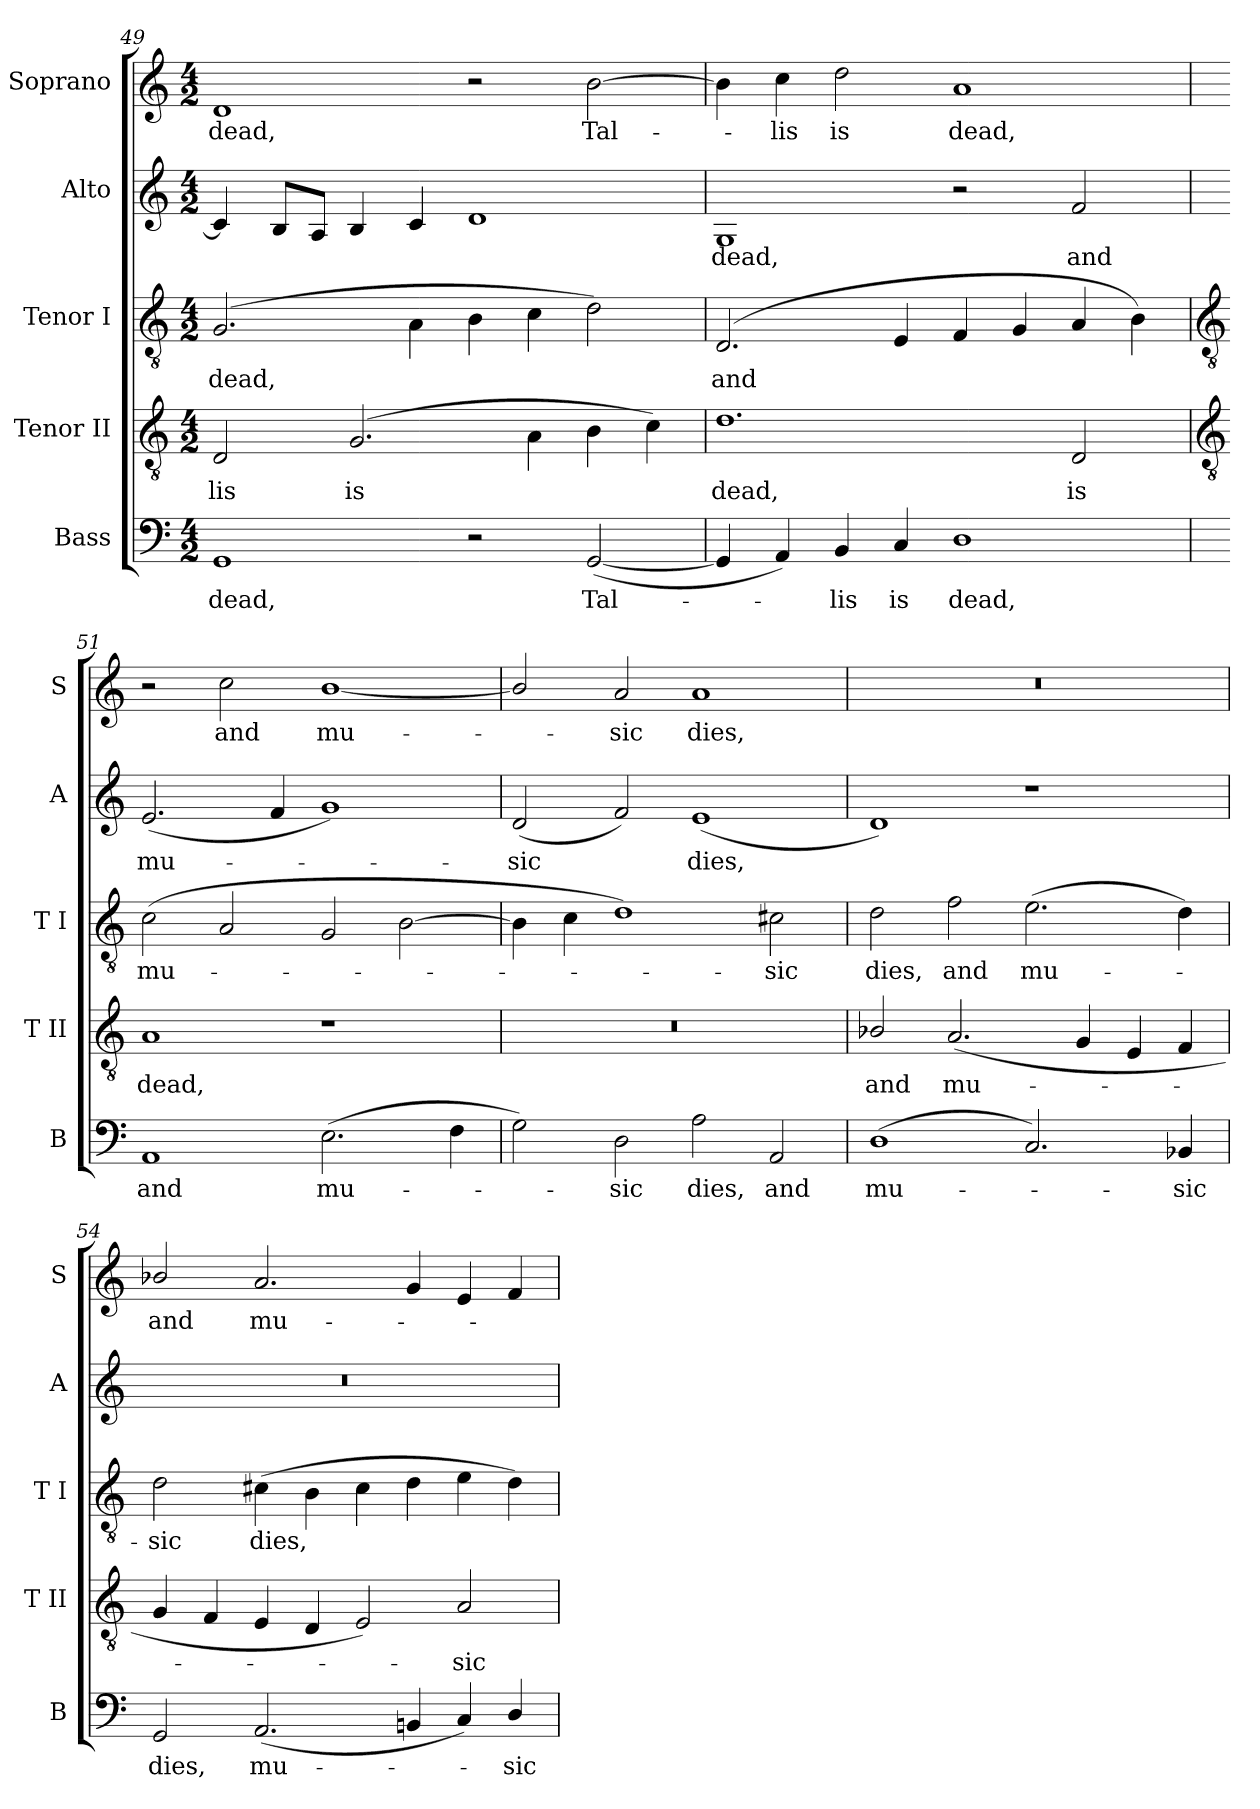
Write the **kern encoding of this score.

**kern	**text	**kern	**text	**kern	**text	**kern	**text	**kern	**text
*part5	*part5	*part4	*part4	*part3	*part3	*part2	*part2	*part1	*part1
*staff5	*staff5	*staff4	*staff4	*staff3	*staff3	*staff2	*staff2	*staff1	*staff1
*I"Bass	*	*I"Tenor II	*	*I"Tenor I	*	*I"Alto	*	*I"Soprano	*
*I'B	*	*I'T II	*	*I'T I	*	*I'A	*	*I'S	*
*clefF4	*	*clefGv2	*	*clefGv2	*	*clefG2	*	*clefG2	*
*k[]	*	*k[]	*	*k[]	*	*k[]	*	*k[]	*
*C:	*	*C:	*	*C:	*	*C:	*	*C:	*
*M4/2	*	*M4/2	*	*M4/2	*	*M4/2	*	*M4/2	*
=49	=49	=49	=49	=49	=49	=49	=49	=49	=49
!	!LO:LY:b	!	!LO:LY:b	!	!LO:LY:b	!	!	!	!LO:LY:b
1GG	dead,	2D	-lis	(>2.G	dead,	4c]	.	1d	dead,
.	.	.	.	.	.	8BL	.	.	.
.	.	.	.	.	.	8AJ	.	.	.
!	!	!	!LO:LY:b	!	!	!	!	!	!
.	.	(>2.G	is	.	.	4B	.	.	.
.	.	.	.	4A\	.	4c	.	.	.
2r	.	.	.	4B	.	1d	.	2r	.
.	.	4A\	.	4c	.	.	.	.	.
!	!LO:LY:b	!	!	!	!	!	!	!	!LO:LY:b
(<[2GG	Tal-	4B	.	2d)	.	.	.	[2b	Tal-
.	.	4c)	.	.	.	.	.	.	.
=50	=50	=50	=50	=50	=50	=50	=50	=50	=50
!	!	!	!LO:LY:b	!	!LO:LY:b	!	!LO:LY:b	!	!
4GG]	.	1.d	dead,	(<2.D	and	1G	dead,	4b]	.
!	!	!	!	!	!	!	!	!	!LO:LY:b
4AA)	.	.	.	.	.	.	.	4cc	lis
!	!LO:LY:b	!	!	!	!	!	!	!	!LO:LY:b
4BB	lis	.	.	.	.	.	.	2dd	is
!	!LO:LY:b	!	!	!	!	!	!	!	!
4C	is	.	.	4E	.	.	.	.	.
!	!LO:LY:b	!	!	!	!	!	!	!	!LO:LY:b
1D	dead,	.	.	4F	.	2r	.	1a	dead,
.	.	.	.	4G	.	.	.	.	.
!	!	!	!LO:LY:b	!	!	!	!LO:LY:b	!	!
.	.	2D	is	4A	.	2f	and	.	.
.	.	.	.	4B)	.	.	.	.	.
!!LO:LB:g=z
=51	=51	=51	=51	=51	=51	=51	=51	=51	=51
*	*	*clefGv2	*	*clefGv2	*	*	*	*	*
!	!LO:LY:b	!	!LO:LY:b	!	!LO:LY:b	!	!LO:LY:b	!	!
1AA	and	1A	dead,	(>2c	mu-	(<2.e	mu-	2r	.
!	!	!	!	!	!	!	!	!	!LO:LY:b
.	.	.	.	2A	.	.	.	2cc	and
.	.	.	.	.	.	4f	.	.	.
!	!LO:LY:b	!	!	!	!	!	!	!	!LO:LY:b
(>2.E	mu-	1r	.	2G	.	1g)	.	[1b/	mu-
.	.	.	.	[2B	.	.	.	.	.
4F	.	.	.	.	.	.	.	.	.
=52	=52	=52	=52	=52	=52	=52	=52	=52	=52
!	!	!	!	!	!	!	!LO:LY:b	!	!
2G)	.	0r	.	4B]	.	(<2d	sic	2b/]	.
.	.	.	.	4c	.	.	.	.	.
!	!LO:LY:b	!	!	!	!	!	!	!	!LO:LY:b
2D	sic	.	.	1d)	.	2f)	.	2a	sic
!	!LO:LY:b	!	!	!	!	!	!LO:LY:b	!	!LO:LY:b
2A	dies,	.	.	.	.	(<1e	dies,	1a	dies,
!	!LO:LY:b	!	!	!	!LO:LY:b	!	!	!	!
2AA	and	.	.	2c#X	sic	.	.	.	.
=53	=53	=53	=53	=53	=53	=53	=53	=53	=53
!	!LO:LY:b	!	!LO:LY:b	!	!LO:LY:b	!	!	!	!
(<1D	mu-	2B-X/	and	2d	dies,	1d)	.	0r	.
!	!	!	!LO:LY:b	!	!LO:LY:b	!	!	!	!
.	.	(<2.A	mu-	2f	and	.	.	.	.
!	!	!	!	!	!LO:LY:b	!	!	!	!
2.C)	.	.	.	(>2.e	mu-	1r	.	.	.
.	.	4G	.	.	.	.	.	.	.
.	.	4E	.	.	.	.	.	.	.
!	!LO:LY:b	!	!	!	!	!	!	!	!
4BB-X	sic	4F	.	4d)	.	.	.	.	.
=54	=54	=54	=54	=54	=54	=54	=54	=54	=54
!	!LO:LY:b	!	!	!	!LO:LY:b	!	!	!	!LO:LY:b
2GG	dies,	4G	.	2d	sic	0r	.	2b-X/	and
.	.	4F	.	.	.	.	.	.	.
!	!LO:LY:b	!	!	!	!LO:LY:b	!	!	!	!LO:LY:b
(<2.AA	mu-	4E	.	(>4c#X	dies,	.	.	2.a	mu-
.	.	4D	.	4B	.	.	.	.	.
.	.	2E)	.	4c#	.	.	.	.	.
4BBn	.	.	.	4d	.	.	.	4g	.
!	!	!	!LO:LY:b	!	!	!	!	!	!
4C)	.	2A	sic	4e	.	.	.	4e	.
!	!LO:LY:b	!	!	!	!	!	!	!	!
4D/	sic	.	.	4d)	.	.	.	4f	.
=	=	=	=	=	=	=	=	=	=
*-	*-	*-	*-	*-	*-	*-	*-	*-	*-
